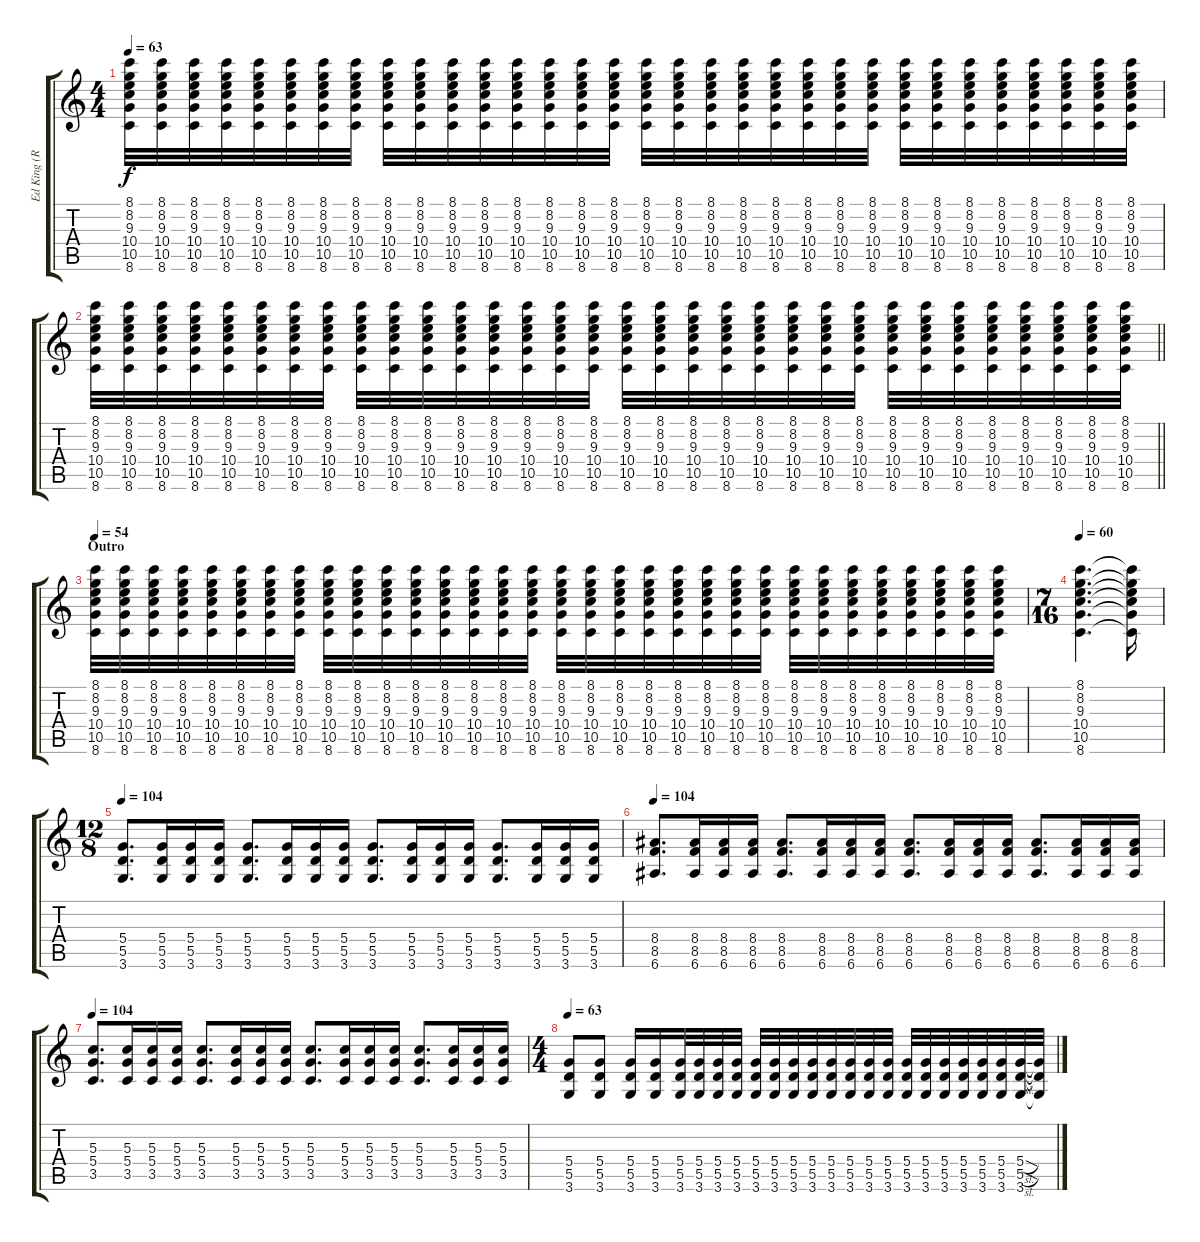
\track ("Ed King (Rhythm/Solo guitar)" "Ed King (R") {instrument distortionguitar}
\staff {score tabs}
\tuning (E4 B3 G3 D3 A2 E2) {hide}
\ts (4 4)
\tempo 63
\clef g2
\ks c
(8.1 8.2 9.3 10.4 10.5 8.6).32{dy f} (8.1 8.2 9.3 10.4 10.5 8.6).32 (8.1 8.2 9.3 10.4 10.5 8.6).32 (8.1 8.2 9.3 10.4 10.5 8.6).32 (8.1 8.2 9.3 10.4 10.5 8.6).32 (8.1 8.2 9.3 10.4 10.5 8.6).32 (8.1 8.2 9.3 10.4 10.5 8.6).32 (8.1 8.2 9.3 10.4 10.5 8.6).32 (8.1 8.2 9.3 10.4 10.5 8.6).32 (8.1 8.2 9.3 10.4 10.5 8.6).32 (8.1 8.2 9.3 10.4 10.5 8.6).32 (8.1 8.2 9.3 10.4 10.5 8.6).32 (8.1 8.2 9.3 10.4 10.5 8.6).32 (8.1 8.2 9.3 10.4 10.5 8.6).32 (8.1 8.2 9.3 10.4 10.5 8.6).32 (8.1 8.2 9.3 10.4 10.5 8.6).32 (8.1 8.2 9.3 10.4 10.5 8.6).32 (8.1 8.2 9.3 10.4 10.5 8.6).32 (8.1 8.2 9.3 10.4 10.5 8.6).32 (8.1 8.2 9.3 10.4 10.5 8.6).32 (8.1 8.2 9.3 10.4 10.5 8.6).32 (8.1 8.2 9.3 10.4 10.5 8.6).32 (8.1 8.2 9.3 10.4 10.5 8.6).32 (8.1 8.2 9.3 10.4 10.5 8.6).32 (8.1 8.2 9.3 10.4 10.5 8.6).32 (8.1 8.2 9.3 10.4 10.5 8.6).32 (8.1 8.2 9.3 10.4 10.5 8.6).32 (8.1 8.2 9.3 10.4 10.5 8.6).32 (8.1 8.2 9.3 10.4 10.5 8.6).32 (8.1 8.2 9.3 10.4 10.5 8.6).32 (8.1 8.2 9.3 10.4 10.5 8.6).32 (8.1 8.2 9.3 10.4 10.5 8.6).32 |
\barLineRight lightlight
(8.1 8.2 9.3 10.4 10.5 8.6).32 (8.1 8.2 9.3 10.4 10.5 8.6).32 (8.1 8.2 9.3 10.4 10.5 8.6).32 (8.1 8.2 9.3 10.4 10.5 8.6).32 (8.1 8.2 9.3 10.4 10.5 8.6).32 (8.1 8.2 9.3 10.4 10.5 8.6).32 (8.1 8.2 9.3 10.4 10.5 8.6).32 (8.1 8.2 9.3 10.4 10.5 8.6).32 (8.1 8.2 9.3 10.4 10.5 8.6).32 (8.1 8.2 9.3 10.4 10.5 8.6).32 (8.1 8.2 9.3 10.4 10.5 8.6).32 (8.1 8.2 9.3 10.4 10.5 8.6).32 (8.1 8.2 9.3 10.4 10.5 8.6).32 (8.1 8.2 9.3 10.4 10.5 8.6).32 (8.1 8.2 9.3 10.4 10.5 8.6).32 (8.1 8.2 9.3 10.4 10.5 8.6).32 (8.1 8.2 9.3 10.4 10.5 8.6).32 (8.1 8.2 9.3 10.4 10.5 8.6).32 (8.1 8.2 9.3 10.4 10.5 8.6).32 (8.1 8.2 9.3 10.4 10.5 8.6).32 (8.1 8.2 9.3 10.4 10.5 8.6).32 (8.1 8.2 9.3 10.4 10.5 8.6).32 (8.1 8.2 9.3 10.4 10.5 8.6).32 (8.1 8.2 9.3 10.4 10.5 8.6).32 (8.1 8.2 9.3 10.4 10.5 8.6).32 (8.1 8.2 9.3 10.4 10.5 8.6).32 (8.1 8.2 9.3 10.4 10.5 8.6).32 (8.1 8.2 9.3 10.4 10.5 8.6).32 (8.1 8.2 9.3 10.4 10.5 8.6).32 (8.1 8.2 9.3 10.4 10.5 8.6).32 (8.1 8.2 9.3 10.4 10.5 8.6).32 (8.1 8.2 9.3 10.4 10.5 8.6).32 |
\section ("" "Outro")
\tempo 54
(8.1 8.2 9.3 10.4 10.5 8.6).32 (8.1 8.2 9.3 10.4 10.5 8.6).32 (8.1 8.2 9.3 10.4 10.5 8.6).32 (8.1 8.2 9.3 10.4 10.5 8.6).32 (8.1 8.2 9.3 10.4 10.5 8.6).32 (8.1 8.2 9.3 10.4 10.5 8.6).32 (8.1 8.2 9.3 10.4 10.5 8.6).32 (8.1 8.2 9.3 10.4 10.5 8.6).32 (8.1 8.2 9.3 10.4 10.5 8.6).32 (8.1 8.2 9.3 10.4 10.5 8.6).32 (8.1 8.2 9.3 10.4 10.5 8.6).32 (8.1 8.2 9.3 10.4 10.5 8.6).32 (8.1 8.2 9.3 10.4 10.5 8.6).32 (8.1 8.2 9.3 10.4 10.5 8.6).32 (8.1 8.2 9.3 10.4 10.5 8.6).32 (8.1 8.2 9.3 10.4 10.5 8.6).32 (8.1 8.2 9.3 10.4 10.5 8.6).32 (8.1 8.2 9.3 10.4 10.5 8.6).32 (8.1 8.2 9.3 10.4 10.5 8.6).32 (8.1 8.2 9.3 10.4 10.5 8.6).32 (8.1 8.2 9.3 10.4 10.5 8.6).32 (8.1 8.2 9.3 10.4 10.5 8.6).32 (8.1 8.2 9.3 10.4 10.5 8.6).32 (8.1 8.2 9.3 10.4 10.5 8.6).32 (8.1 8.2 9.3 10.4 10.5 8.6).32 (8.1 8.2 9.3 10.4 10.5 8.6).32 (8.1 8.2 9.3 10.4 10.5 8.6).32 (8.1 8.2 9.3 10.4 10.5 8.6).32 (8.1 8.2 9.3 10.4 10.5 8.6).32 (8.1 8.2 9.3 10.4 10.5 8.6).32 (8.1 8.2 9.3 10.4 10.5 8.6).32 (8.1 8.2 9.3 10.4 10.5 8.6).32 |
\ts (7 16)
\tempo 53
\tempo 60
(8.1 8.2 9.3 10.4 10.5 8.6).4{d} (8.1{t} 8.2{t} 9.3{t} 10.4{t} 10.5{t} 8.6{t}).16 |
\ts (12 8)
\tempo 104
(5.4 5.5 3.6).8{d instrument distortionguitar} (5.4 5.5 3.6).16 (5.4 5.5 3.6).16 (5.4 5.5 3.6).16 (5.4 5.5 3.6).8{d} (5.4 5.5 3.6).16 (5.4 5.5 3.6).16 (5.4 5.5 3.6).16 (5.4 5.5 3.6).8{d} (5.4 5.5 3.6).16 (5.4 5.5 3.6).16 (5.4 5.5 3.6).16 (5.4 5.5 3.6).8{d} (5.4 5.5 3.6).16 (5.4 5.5 3.6).16 (5.4 5.5 3.6).16 |
\tempo 104
(8.4 8.5 6.6).8{d} (8.4 8.5 6.6).16 (8.4 8.5 6.6).16 (8.4 8.5 6.6).16 (8.4 8.5 6.6).8{d} (8.4 8.5 6.6).16 (8.4 8.5 6.6).16 (8.4 8.5 6.6).16 (8.4 8.5 6.6).8{d} (8.4 8.5 6.6).16 (8.4 8.5 6.6).16 (8.4 8.5 6.6).16 (8.4 8.5 6.6).8{d} (8.4 8.5 6.6).16 (8.4 8.5 6.6).16 (8.4 8.5 6.6).16 |
\tempo 104
(5.3 5.4 3.5).8{d} (5.3 5.4 3.5).16 (5.3 5.4 3.5).16 (5.3 5.4 3.5).16 (5.3 5.4 3.5).8{d} (5.3 5.4 3.5).16 (5.3 5.4 3.5).16 (5.3 5.4 3.5).16 (5.3 5.4 3.5).8{d} (5.3 5.4 3.5).16 (5.3 5.4 3.5).16 (5.3 5.4 3.5).16 (5.3 5.4 3.5).8{d} (5.3 5.4 3.5).16 (5.3 5.4 3.5).16 (5.3 5.4 3.5).16 |
\ts (4 4)
\tempo 63
(5.4 5.5 3.6).8 (5.4 5.5 3.6).8 (5.4 5.5 3.6).16 (5.4 5.5 3.6).16 (5.4 5.5 3.6).32 (5.4 5.5 3.6).32 (5.4 5.5 3.6).32 (5.4 5.5 3.6).32 (5.4 5.5 3.6).32 (5.4 5.5 3.6).32 (5.4 5.5 3.6).32 (5.4 5.5 3.6).32 (5.4 5.5 3.6).32 (5.4 5.5 3.6).32 (5.4 5.5 3.6).32 (5.4 5.5 3.6).32 (5.4 5.5 3.6).32 (5.4 5.5 3.6).32 (5.4 5.5 3.6).32 (5.4 5.5 3.6).32 (5.4 5.5 3.6).32 (5.4 5.5 3.6).32 (5.4{sl} 5.5{sl} 3.6).32 (5.4{t} 5.5{t} 3.6{t}).32
